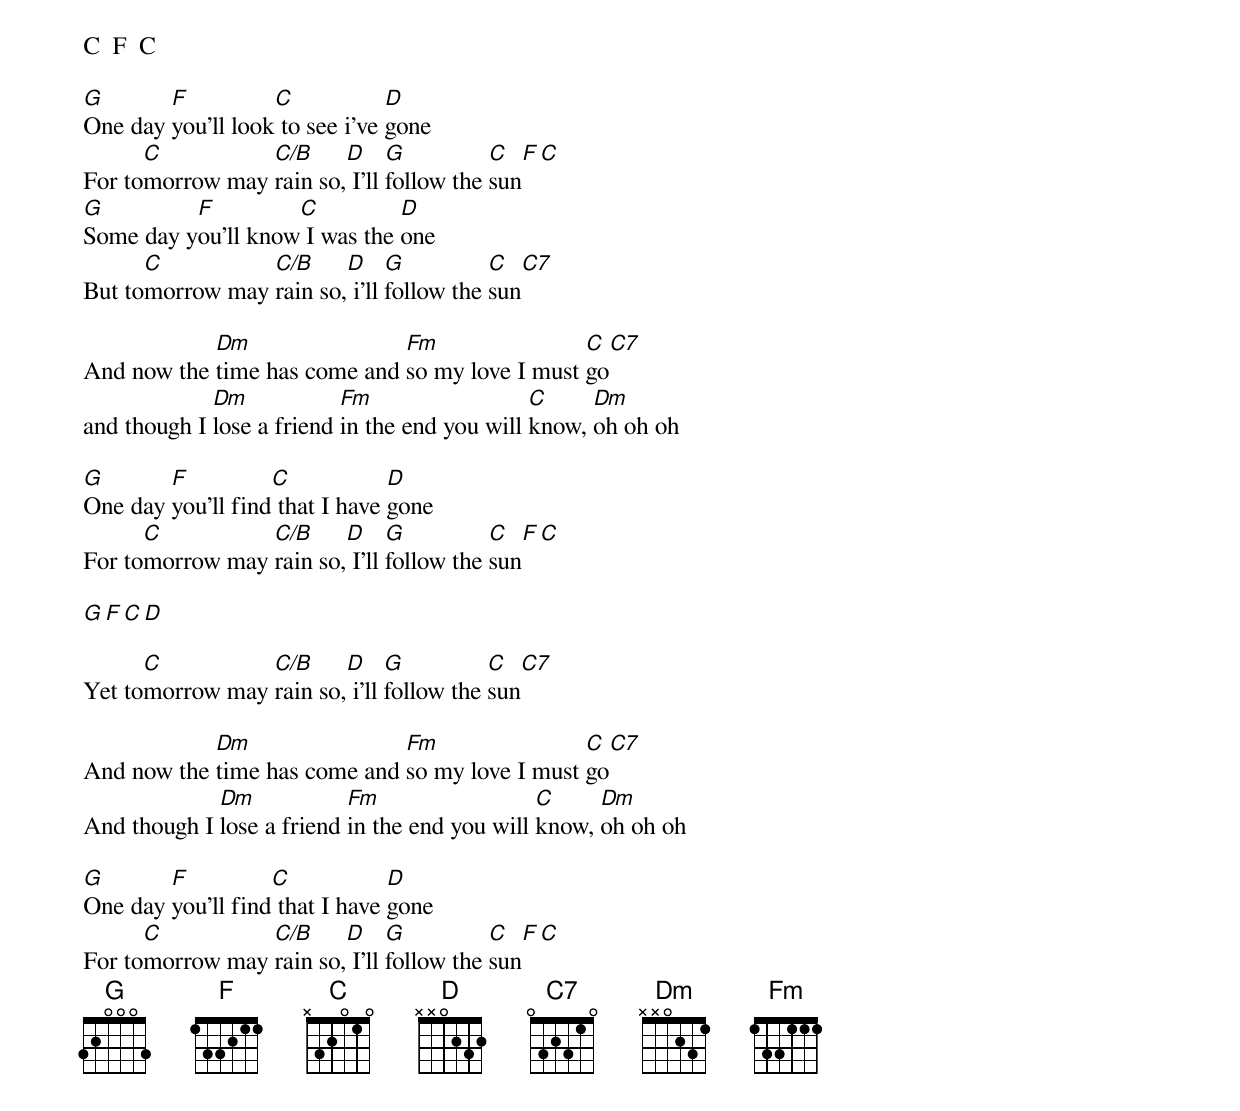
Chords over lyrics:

C  F  C

G       F          C            D
One day you'll look to see i've gone
      C          C/B     D     G          C    F  C
For tomorrow may rain so, I'll follow the sun
G         F         C          D
Some day you'll know I was the one
      C          C/B     D     G          C    C7
But tomorrow may rain so, i'll follow the sun

            Dm                Fm                C   C7
And now the time has come and so my love I must go
             Dm            Fm                  C     Dm
and though I lose a friend in the end you will know, oh oh oh

G       F          C            D
One day you'll find that I have gone
      C          C/B     D     G          C    F  C
For tomorrow may rain so, I'll follow the sun

G  F  C  D

      C          C/B     D     G          C    C7
Yet tomorrow may rain so, i'll follow the sun

            Dm                Fm                C   C7
And now the time has come and so my love I must go
             Dm            Fm                  C     Dm
And though I lose a friend in the end you will know, oh oh oh

G       F          C            D
One day you'll find that I have gone
      C          C/B     D     G          C    F  C
For tomorrow may rain so, I'll follow the sun
